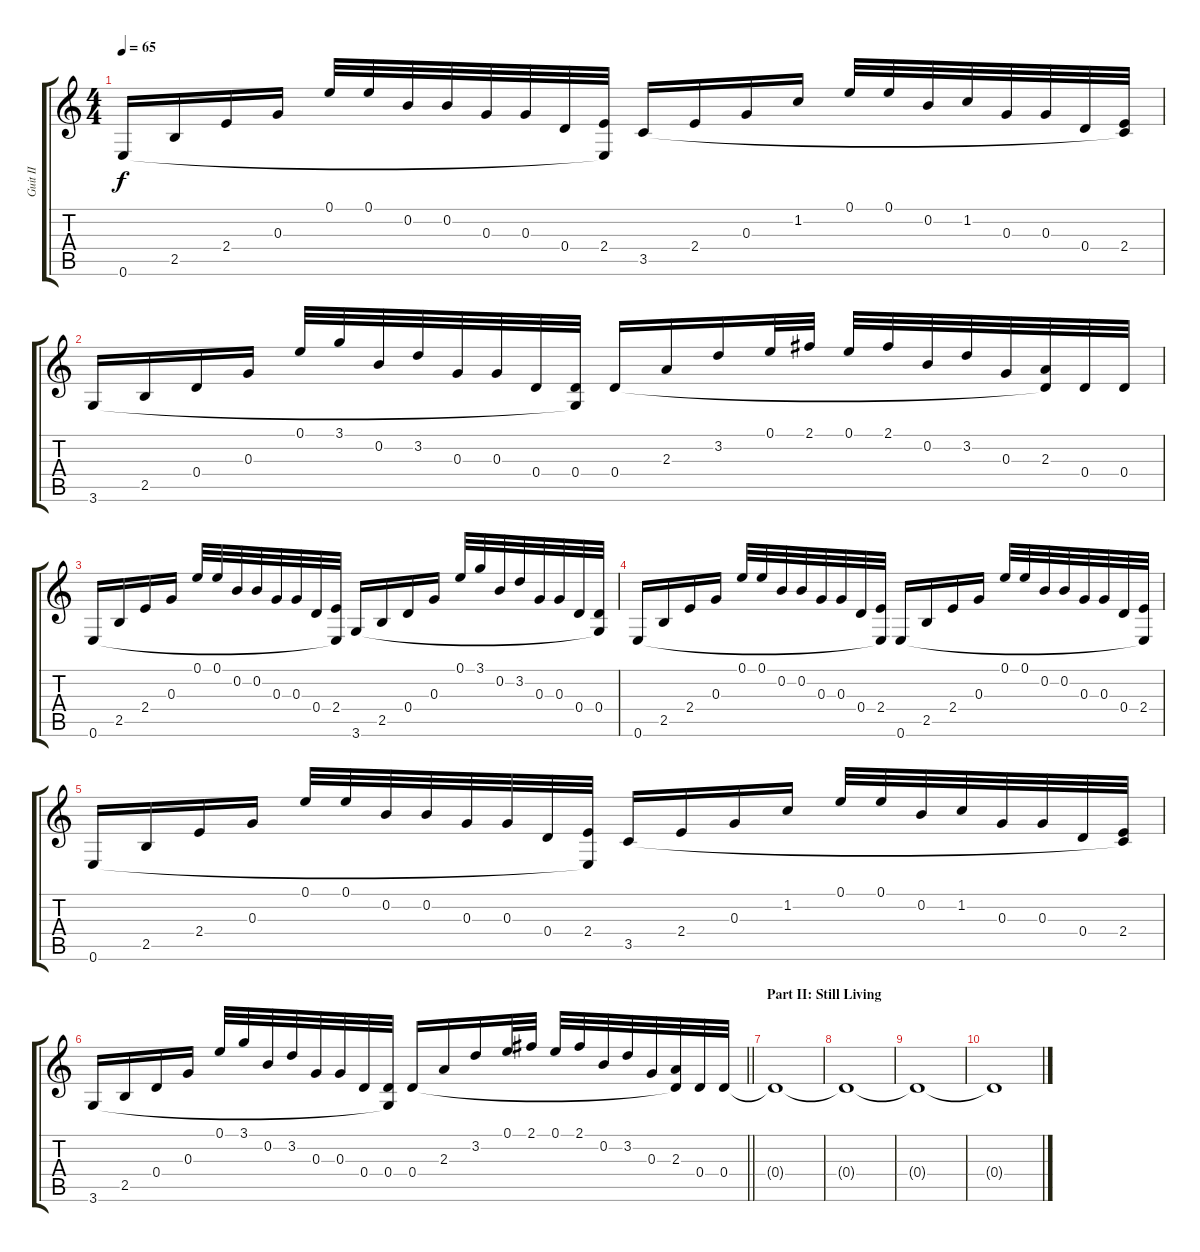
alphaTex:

\track ("Guit II" "Guit II") {instrument acousticguitarsteel}
\staff {score tabs}
\tuning (E4 B3 G3 D3 A2 E2) {hide}
\ts (4 4)
\tempo 65
\clef g2
\ks c
0.6.16{dy f} 2.5.16 2.4.16 0.3.16 0.1.32 0.1.32 0.2.32 0.2.32 0.3.32 0.3.32 0.4.32 (2.4 0.6{t}).32 3.5.16 2.4.16 0.3.16 1.2.16 0.1.32 0.1.32 0.2.32 1.2.32 0.3.32 0.3.32 0.4.32 (2.4 3.5{t}).32 |
3.6.16 2.5.16 0.4.16 0.3.16 0.1.32 3.1.32 0.2.32 3.2.32 0.3.32 0.3.32 0.4.32 (0.4 3.6{t}).32 0.4.16 2.3.16 3.2.16 0.1.32 2.1.32 0.1.32 2.1.32 0.2.32 3.2.32 0.3.32 (2.3 0.4{t}).32 0.4.32 0.4.32 |
0.6.16 2.5.16 2.4.16 0.3.16 0.1.32 0.1.32 0.2.32 0.2.32 0.3.32 0.3.32 0.4.32 (2.4 0.6{t}).32 3.6.16 2.5.16 0.4.16 0.3.16 0.1.32 3.1.32 0.2.32 3.2.32 0.3.32 0.3.32 0.4.32 (0.4 3.6{t}).32 |
0.6.16 2.5.16 2.4.16 0.3.16 0.1.32 0.1.32 0.2.32 0.2.32 0.3.32 0.3.32 0.4.32 (2.4 0.6{t}).32 0.6.16 2.5.16 2.4.16 0.3.16 0.1.32 0.1.32 0.2.32 0.2.32 0.3.32 0.3.32 0.4.32 (2.4 0.6{t}).32 |
0.6.16 2.5.16 2.4.16 0.3.16 0.1.32 0.1.32 0.2.32 0.2.32 0.3.32 0.3.32 0.4.32 (2.4 0.6{t}).32 3.5.16 2.4.16 0.3.16 1.2.16 0.1.32 0.1.32 0.2.32 1.2.32 0.3.32 0.3.32 0.4.32 (2.4 3.5{t}).32 |
\barLineRight lightlight
3.6.16 2.5.16 0.4.16 0.3.16 0.1.32 3.1.32 0.2.32 3.2.32 0.3.32 0.3.32 0.4.32 (0.4 3.6{t}).32 0.4.16 2.3.16 3.2.16 0.1.32 2.1.32 0.1.32 2.1.32 0.2.32 3.2.32 0.3.32 (2.3 0.4{t}).32 0.4.32 0.4.32 |
\section ("" "Part II: Still Living")
0.4{t}.1 |
0.4{t}.1 |
0.4{t}.1 |
0.4{t}.1
